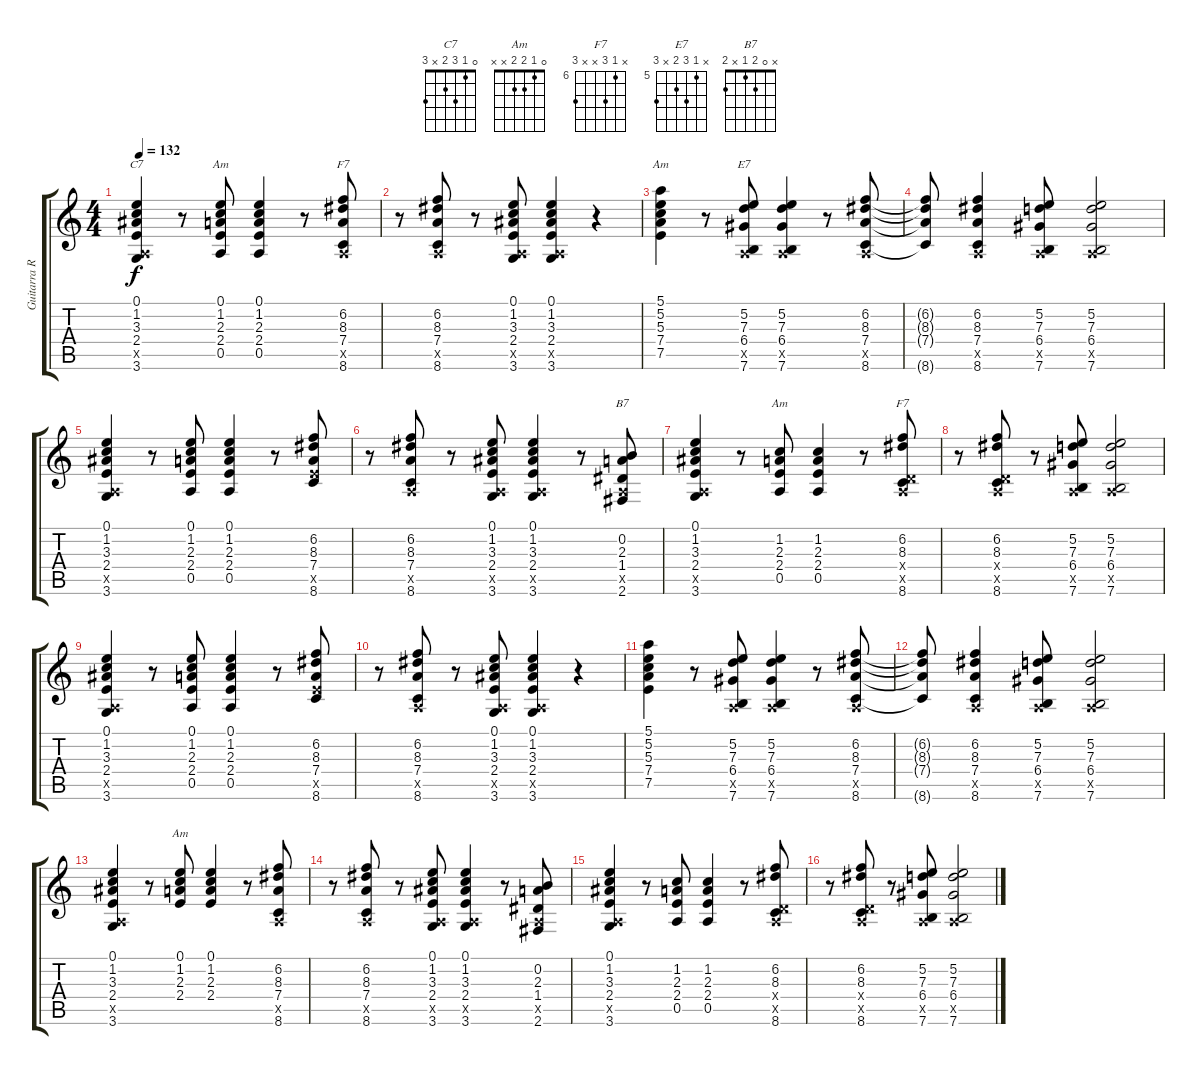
\track ("Guitarra Ritmica" "Guitarra R") {instrument overdrivenguitar}
\staff {score tabs}
\tuning (E4 B3 G3 D3 A2 E2) {hide}
\chord ("C7" 0 1 3 2 x 3)
\chord ("Am" 0 1 2 2 0 x)
\chord ("F7" x 6 8 7 x 8) {firstfret 6}
\chord ("Am" 5 5 5 7 7 x) {firstfret 5 barre 5}
\chord ("E7" x 5 7 6 x 7) {firstfret 5}
\chord ("B7" x 0 2 1 x 2)
\chord ("Am" x 1 2 2 0 x)
\chord ("F7" x 6 8 x x 8) {firstfret 6}
\chord ("Am" 0 1 2 2 x x)
\ts (4 4)
\tempo 132
\clef g2
\ks c
(0.1 1.2 3.3 2.4 0.5{x} 3.6).4{ch "C7" dy f} r.8 (0.1 1.2 2.3 2.4 0.5).8{ch "Am"} (0.1 1.2 2.3 2.4 0.5).4 r.8 (6.2 8.3 7.4 0.5{x} 8.6).8{ch "F7"} |
r.8 (6.2 8.3 7.4 0.5{x} 8.6).8 r.8 (0.1 1.2 3.3 2.4 0.5{x} 3.6).8 (0.1 1.2 3.3 2.4 0.5{x} 3.6).4 r.4 |
(5.1 5.2 5.3 7.4 7.5).4{ch "Am"} r.8 (5.2 7.3 6.4 0.5{x} 7.6).8{ch "E7"} (5.2 7.3 6.4 0.5{x} 7.6).4 r.8 (6.2 8.3 7.4 0.5{x} 8.6).8 |
(6.2{t} 8.3{t} 7.4{t} 8.6{t}).8 (6.2 8.3 7.4 0.5{x} 8.6).4 (5.2 7.3 6.4 0.5{x} 7.6).8 (5.2 7.3 6.4 0.5{x} 7.6).2 |
(0.1 1.2 3.3 2.4 0.5{x} 3.6).4 r.8 (0.1 1.2 2.3 2.4 0.5).8 (0.1 1.2 2.3 2.4 0.5).4 r.8 (6.2 8.3 7.4 7.5{x} 8.6).8 |
r.8 (6.2 8.3 7.4 0.5{x} 8.6).8 r.8 (0.1 1.2 3.3 2.4 0.5{x} 3.6).8 (0.1 1.2 3.3 2.4 0.5{x} 3.6).4 r.8 (0.2 2.3 1.4 0.5{x} 2.6).8{ch "B7"} |
(0.1 1.2 3.3 2.4 0.5{x} 3.6).4 r.8 (1.2 2.3 2.4 0.5).8{ch "Am"} (1.2 2.3 2.4 0.5).4 r.8 (6.2 8.3 0.4{x} 0.5{x} 8.6).8{ch "F7"} |
r.8 (6.2 8.3 0.4{x} 0.5{x} 8.6).8 r.8 (5.2 7.3 6.4 0.5{x} 7.6).8 (5.2 7.3 6.4 0.5{x} 7.6).2 |
(0.1 1.2 3.3 2.4 0.5{x} 3.6).4 r.8 (0.1 1.2 2.3 2.4 0.5).8 (0.1 1.2 2.3 2.4 0.5).4 r.8 (6.2 8.3 7.4 7.5{x} 8.6).8 |
r.8 (6.2 8.3 7.4 0.5{x} 8.6).8 r.8 (0.1 1.2 3.3 2.4 0.5{x} 3.6).8 (0.1 1.2 3.3 2.4 0.5{x} 3.6).4 r.4 |
(5.1 5.2 5.3 7.4 7.5).4 r.8 (5.2 7.3 6.4 0.5{x} 7.6).8 (5.2 7.3 6.4 0.5{x} 7.6).4 r.8 (6.2 8.3 7.4 0.5{x} 8.6).8 |
(6.2{t} 8.3{t} 7.4{t} 8.6{t}).8 (6.2 8.3 7.4 0.5{x} 8.6).4 (5.2 7.3 6.4 0.5{x} 7.6).8 (5.2 7.3 6.4 0.5{x} 7.6).2 |
(0.1 1.2 3.3 2.4 0.5{x} 3.6).4 r.8 (0.1 1.2 2.3 2.4).8{ch "Am"} (0.1 1.2 2.3 2.4).4 r.8 (6.2 8.3 7.4 0.5{x} 8.6).8 |
r.8 (6.2 8.3 7.4 0.5{x} 8.6).8 r.8 (0.1 1.2 3.3 2.4 0.5{x} 3.6).8 (0.1 1.2 3.3 2.4 0.5{x} 3.6).4 r.8 (0.2 2.3 1.4 0.5{x} 2.6).8 |
(0.1 1.2 3.3 2.4 0.5{x} 3.6).4 r.8 (1.2 2.3 2.4 0.5).8 (1.2 2.3 2.4 0.5).4 r.8 (6.2 8.3 0.4{x} 0.5{x} 8.6).8 |
r.8 (6.2 8.3 0.4{x} 0.5{x} 8.6).8 r.8 (5.2 7.3 6.4 0.5{x} 7.6).8 (5.2 7.3 6.4 0.5{x} 7.6).2
